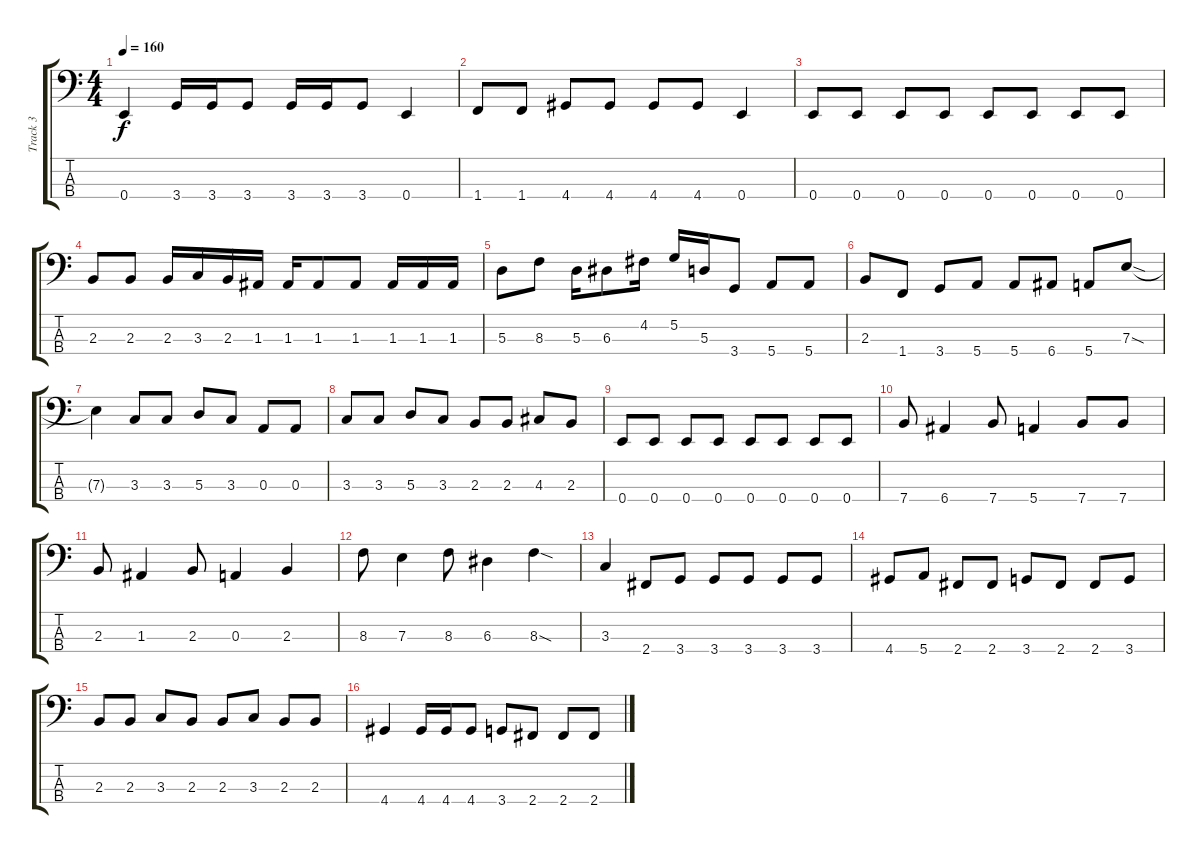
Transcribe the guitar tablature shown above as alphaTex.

\track ("Track 3" "Track 3") {instrument electricbasspick}
\staff {score tabs}
\tuning (G2 D2 A1 E1) {hide}
\ts (4 4)
\tempo 160
\clef f4
\ks c
0.4.4{dy f} 3.4.16 3.4.16 3.4.8 3.4.16 3.4.16 3.4.8 0.4.4 |
1.4.8 1.4.8 4.4.8 4.4.8 4.4.8 4.4.8 0.4.4 |
0.4.8 0.4.8 0.4.8 0.4.8 0.4.8 0.4.8 0.4.8 0.4.8 |
2.3.8 2.3.8 2.3.16 3.3.16 2.3.16 1.3.16 1.3.16 1.3.8 1.3.8 1.3.16 1.3.16 1.3.16 |
5.3.8 8.3.8 5.3.16 6.3.8 4.2.16 5.2.16 5.3.16 3.4.8 5.4.8 5.4.8 |
2.3.8 1.4.8 3.4.8 5.4.8 5.4.8 6.4.8 5.4.8 7.3{sod}.8 |
7.3{t}.4 3.3.8 3.3.8 5.3.8 3.3.8 0.3.8 0.3.8 |
3.3.8 3.3.8 5.3.8 3.3.8 2.3.8 2.3.8 4.3.8 2.3.8 |
0.4.8 0.4.8 0.4.8 0.4.8 0.4.8 0.4.8 0.4.8 0.4.8 |
7.4.8 6.4.4 7.4.8 5.4.4 7.4.8 7.4.8 |
2.3.8 1.3.4 2.3.8 0.3.4 2.3.4 |
8.3.8 7.3.4 8.3.8 6.3.4 8.3{sod}.4 |
3.3.4 2.4.8 3.4.8 3.4.8 3.4.8 3.4.8 3.4.8 |
4.4.8 5.4.8 2.4.8 2.4.8 3.4.8 2.4.8 2.4.8 3.4.8 |
2.3.8 2.3.8 3.3.8 2.3.8 2.3.8 3.3.8 2.3.8 2.3.8 |
4.4.4 4.4.16 4.4.16 4.4.8 3.4.8 2.4.8 2.4.8 2.4.8
